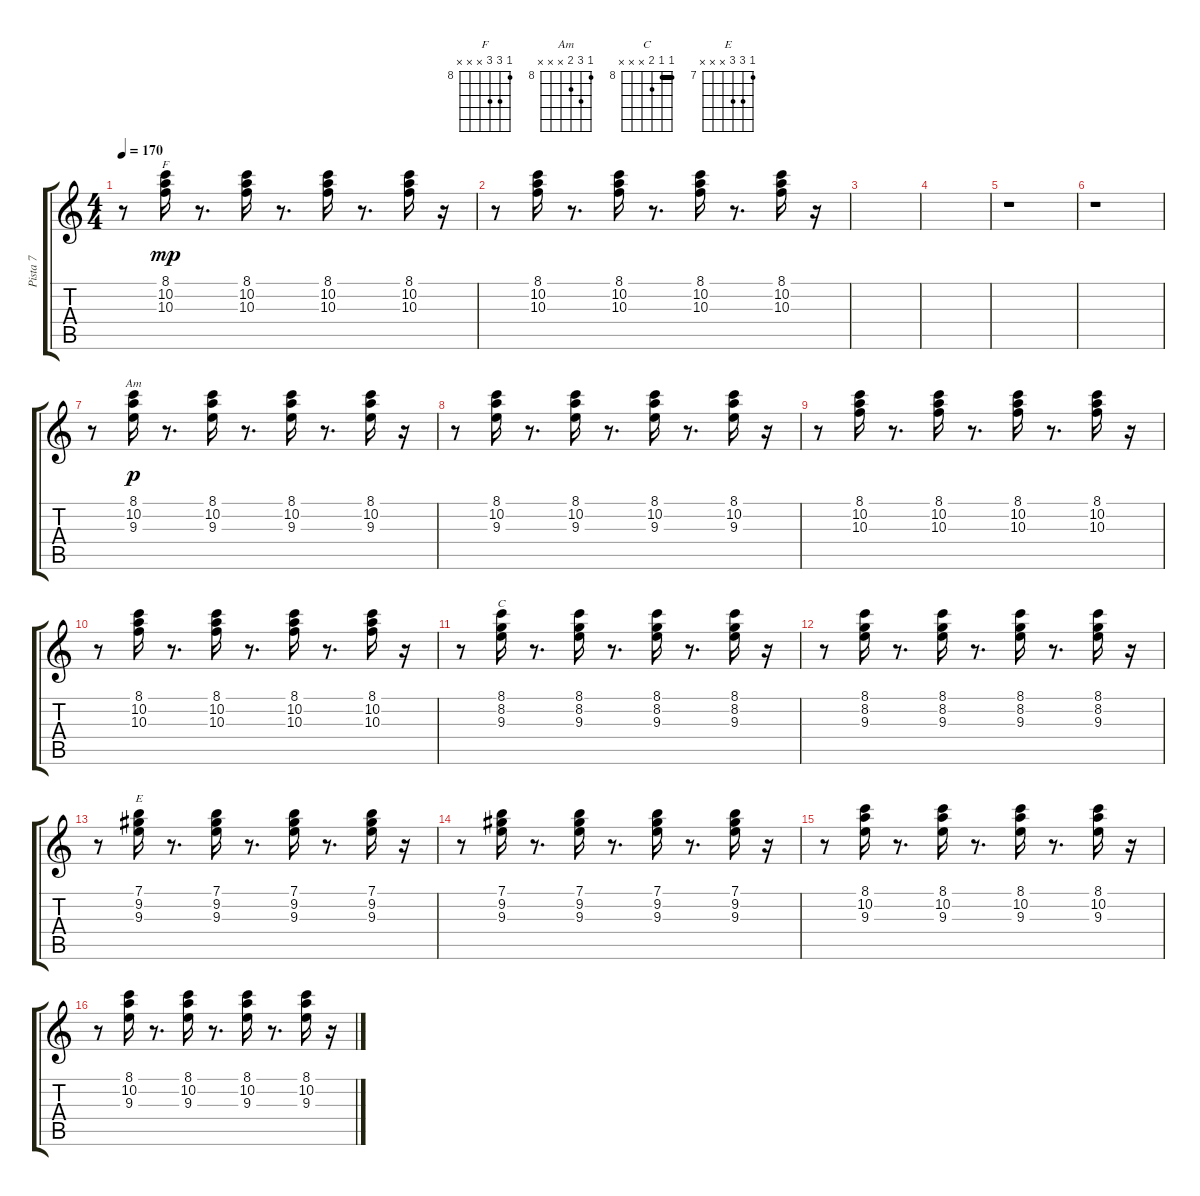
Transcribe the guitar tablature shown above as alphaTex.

\track ("Pista 7" "Pista 7") {instrument electricguitarmuted}
\staff {score tabs}
\tuning (E4 B3 G3 D3 A2 E2) {hide}
\chord ("F" 8 10 10 x x x) {firstfret 8}
\chord ("Am" 8 10 9 x x x) {firstfret 8}
\chord ("C" 8 8 9 x x x) {firstfret 8 barre 8}
\chord ("E" 7 9 9 x x x) {firstfret 7}
\ts (4 4)
\tempo 170
\clef g2
\ks c
r.8{dy mp} (8.1 10.2 10.3).16{ch "F"} r.8{d} (8.1 10.2 10.3).16 r.8{d} (8.1 10.2 10.3).16 r.8{d} (8.1 10.2 10.3).16 r.16 |
r.8 (8.1 10.2 10.3).16 r.8{d} (8.1 10.2 10.3).16 r.8{d} (8.1 10.2 10.3).16 r.8{d} (8.1 10.2 10.3).16 r.16 |
|
|
r.1 |
r.1 |
r.8 (8.1 10.2 9.3).16{ch "Am" dy p} r.8{d} (8.1 10.2 9.3).16 r.8{d} (8.1 10.2 9.3).16 r.8{d} (8.1 10.2 9.3).16 r.16 |
r.8 (8.1 10.2 9.3).16 r.8{d} (8.1 10.2 9.3).16 r.8{d} (8.1 10.2 9.3).16 r.8{d} (8.1 10.2 9.3).16 r.16 |
r.8 (8.1 10.2 10.3).16 r.8{d} (8.1 10.2 10.3).16 r.8{d} (8.1 10.2 10.3).16 r.8{d} (8.1 10.2 10.3).16 r.16 |
r.8 (8.1 10.2 10.3).16 r.8{d} (8.1 10.2 10.3).16 r.8{d} (8.1 10.2 10.3).16 r.8{d} (8.1 10.2 10.3).16 r.16 |
r.8 (8.1 8.2 9.3).16{ch "C"} r.8{d} (8.1 8.2 9.3).16 r.8{d} (8.1 8.2 9.3).16 r.8{d} (8.1 8.2 9.3).16 r.16 |
r.8 (8.1 8.2 9.3).16 r.8{d} (8.1 8.2 9.3).16 r.8{d} (8.1 8.2 9.3).16 r.8{d} (8.1 8.2 9.3).16 r.16 |
r.8 (7.1 9.2 9.3).16{ch "E"} r.8{d} (7.1 9.2 9.3).16 r.8{d} (7.1 9.2 9.3).16 r.8{d} (7.1 9.2 9.3).16 r.16 |
r.8 (7.1 9.2 9.3).16 r.8{d} (7.1 9.2 9.3).16 r.8{d} (7.1 9.2 9.3).16 r.8{d} (7.1 9.2 9.3).16 r.16 |
r.8 (8.1 10.2 9.3).16 r.8{d} (8.1 10.2 9.3).16 r.8{d} (8.1 10.2 9.3).16 r.8{d} (8.1 10.2 9.3).16 r.16 |
r.8 (8.1 10.2 9.3).16 r.8{d} (8.1 10.2 9.3).16 r.8{d} (8.1 10.2 9.3).16 r.8{d} (8.1 10.2 9.3).16 r.16
